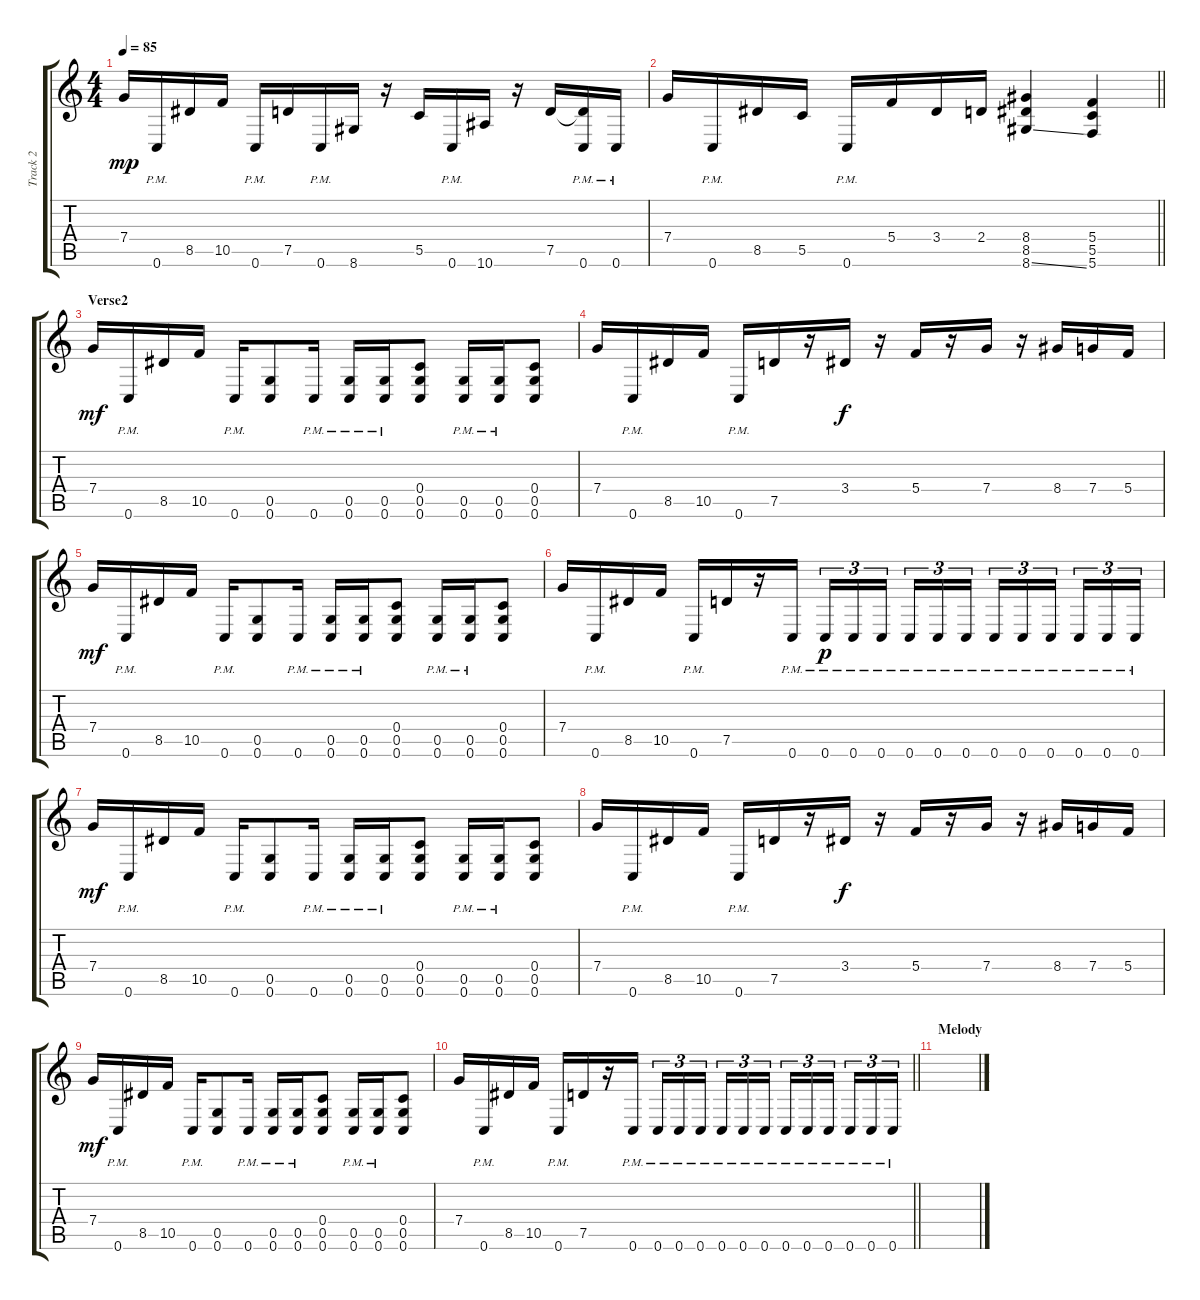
\track ("Track 2" "Track 2") {instrument distortionguitar}
\staff {score tabs}
\tuning (D4 A3 F3 C3 G2 C2) {hide}
\ts (4 4)
\tempo 85
\clef g2
\ks c
7.4.16{dy mp} 0.6{pm}.16 8.5.16 10.5.16 0.6{pm}.16 7.5.16 0.6{pm}.16 8.6.16 r.16 5.5.16 0.6{pm}.16 10.6.16 r.16 7.5.16 (7.5{t} 0.6{pm}).16 0.6{pm}.16 |
\barLineRight lightlight
7.4.16 0.6{pm}.16 8.5.16 5.5.16 0.6{pm}.16 5.4.16 3.4.16 2.4.16 (8.4 8.5 8.6{ss}).4 (5.4 5.5 5.6).4 |
\section ("" "Verse2")
7.4.16{dy mf} 0.6{pm}.16 8.5.16 10.5.16 0.6{pm}.16 (0.5 0.6).8 0.6{pm}.16 (0.5{pm} 0.6{pm}).16 (0.5{pm} 0.6{pm}).16 (0.4 0.5 0.6).8 (0.5{pm} 0.6{pm}).16 (0.5{pm} 0.6{pm}).16 (0.4 0.5 0.6).8 |
7.4.16 0.6{pm}.16 8.5.16 10.5.16 0.6{pm}.16 7.5.16 r.16 3.4.16{dy f} r.16 5.4.16 r.16 7.4.16 r.16 8.4.16 7.4.16 5.4.16 |
7.4.16{dy mf} 0.6{pm}.16 8.5.16 10.5.16 0.6{pm}.16 (0.5 0.6).8 0.6{pm}.16 (0.5{pm} 0.6{pm}).16 (0.5{pm} 0.6{pm}).16 (0.4 0.5 0.6).8 (0.5{pm} 0.6{pm}).16 (0.5{pm} 0.6{pm}).16 (0.4 0.5 0.6).8 |
7.4.16 0.6{pm}.16 8.5.16 10.5.16 0.6{pm}.16 7.5.16 r.16 0.6{pm}.16 0.6{pm}.16{tu (3 2) dy p} 0.6{pm}.16{tu (3 2)} 0.6{pm}.16{tu (3 2)} 0.6{pm}.16{tu (3 2)} 0.6{pm}.16{tu (3 2)} 0.6{pm}.16{tu (3 2)} 0.6{pm}.16{tu (3 2)} 0.6{pm}.16{tu (3 2)} 0.6{pm}.16{tu (3 2)} 0.6{pm}.16{tu (3 2)} 0.6{pm}.16{tu (3 2)} 0.6{pm}.16{tu (3 2)} |
7.4.16{dy mf} 0.6{pm}.16 8.5.16 10.5.16 0.6{pm}.16 (0.5 0.6).8 0.6{pm}.16 (0.5{pm} 0.6{pm}).16 (0.5{pm} 0.6{pm}).16 (0.4 0.5 0.6).8 (0.5{pm} 0.6{pm}).16 (0.5{pm} 0.6{pm}).16 (0.4 0.5 0.6).8 |
7.4.16 0.6{pm}.16 8.5.16 10.5.16 0.6{pm}.16 7.5.16 r.16 3.4.16{dy f} r.16 5.4.16 r.16 7.4.16 r.16 8.4.16 7.4.16 5.4.16 |
7.4.16{dy mf} 0.6{pm}.16 8.5.16 10.5.16 0.6{pm}.16 (0.5 0.6).8 0.6{pm}.16 (0.5{pm} 0.6{pm}).16 (0.5{pm} 0.6{pm}).16 (0.4 0.5 0.6).8 (0.5{pm} 0.6{pm}).16 (0.5{pm} 0.6{pm}).16 (0.4 0.5 0.6).8 |
\barLineRight lightlight
7.4.16 0.6{pm}.16 8.5.16 10.5.16 0.6{pm}.16 7.5.16 r.16 0.6{pm}.16 0.6{pm}.16{tu (3 2)} 0.6{pm}.16{tu (3 2)} 0.6{pm}.16{tu (3 2)} 0.6{pm}.16{tu (3 2)} 0.6{pm}.16{tu (3 2)} 0.6{pm}.16{tu (3 2)} 0.6{pm}.16{tu (3 2)} 0.6{pm}.16{tu (3 2)} 0.6{pm}.16{tu (3 2)} 0.6{pm}.16{tu (3 2)} 0.6{pm}.16{tu (3 2)} 0.6{pm}.16{tu (3 2)} |
\section ("" "Melody")
